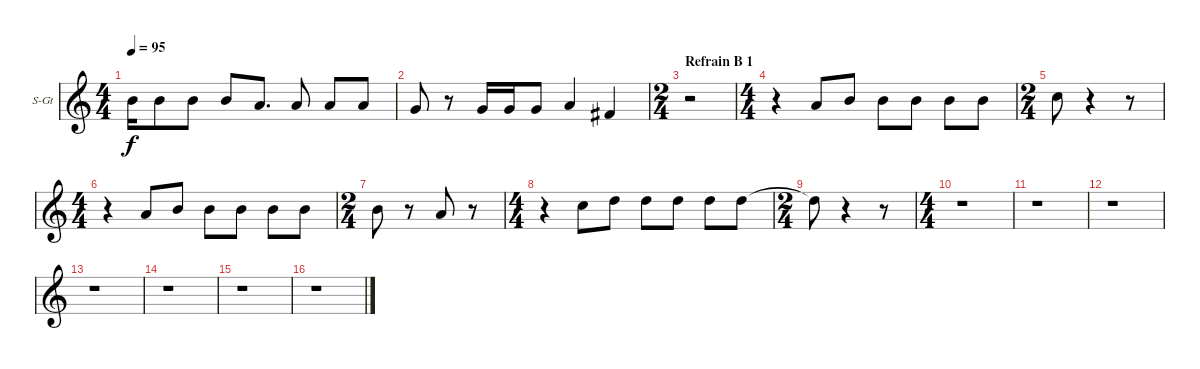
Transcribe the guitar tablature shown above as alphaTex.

\bracketExtendMode groupsimilarinstruments
\firstSystemTrackNameOrientation horizontal
\otherSystemsTrackNameOrientation horizontal
\chordDiagramsInScore
\track ("Voix" "S-Gt") {instrument clarinet}
\staff {score}
\tuning (E4 B3 G3 D3 A2 E2)
\displaytranspose 12
\ts (4 4)
\tempo 95
\clef g2
\ks c
9.4.16{dy f} 9.4.8 9.4.8 9.4.8 7.4.8{d} 7.4.8 7.4.8 7.4.8 |
5.4.8 r.8 5.4.16 5.4.16 5.4.8 7.4.4 4.4.4 |
\ts (2 4)
\section ("" "Refrain B 1")
r.2 |
\ts (4 4)
r.4 7.4.8 9.4.8 9.4.8 9.4.8 9.4.8 9.4.8 |
\ts (2 4)
10.4.8 r.4 r.8 |
\ts (4 4)
r.4 7.4.8 9.4.8 9.4.8 9.4.8 9.4.8 9.4.8 |
\ts (2 4)
9.4.8 r.8 7.4.8 r.8 |
\ts (4 4)
r.4 10.4.8 12.4.8 12.4.8 12.4.8 12.4.8 12.4.8 |
\ts (2 4)
12.4{t}.8 r.4 r.8 |
\ts (4 4)
r.1 |
r.1 |
r.1 |
r.1 |
r.1 |
r.1 |
r.1
